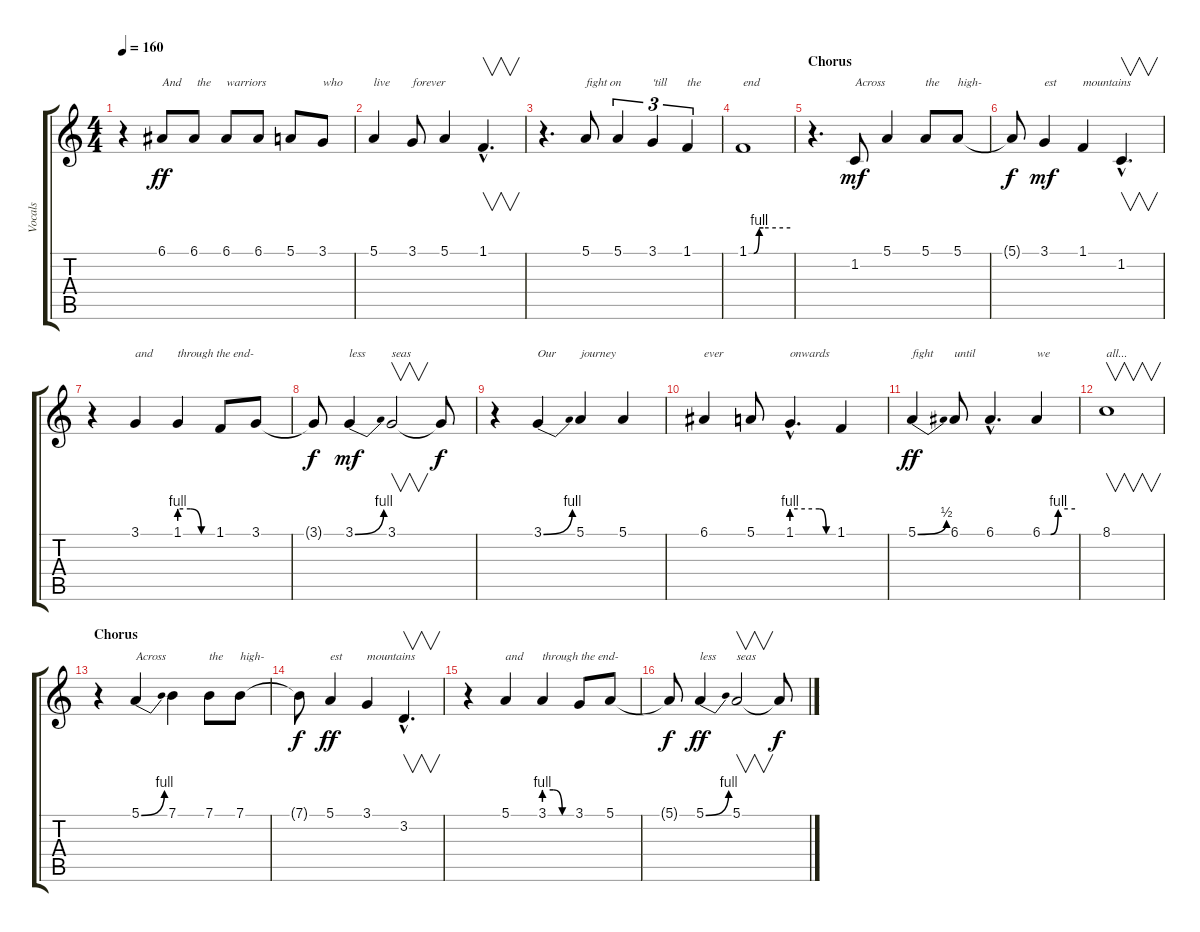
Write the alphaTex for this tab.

\track ("Vocals" "Vocals") {instrument lead2sawtooth}
\staff {score tabs}
\tuning (E4 B3 G3 D3 A2 E2) {hide}
\ts (4 4)
\tempo 160
\clef g2
\ks c
r.4{dy ff} 6.1.8{txt "And"} 6.1.8{txt " the"} 6.1.8{txt "warriors"} 6.1.8 5.1.8 3.1.8{txt "who"} |
5.1.4{txt "live"} 3.1.8{txt "forever"} 5.1.4 1.1{hac}.4{v d} |
r.4{d} 5.1.8{txt "fight on"} 5.1.4{tu (3 2)} 3.1.4{tu (3 2) txt "'till"} 1.1.4{tu (3 2) txt "the"} |
1.1{be (custom 0 0 7 0 15 4 21 4 60 4)}.1{txt "end"} |
\section ("" "Chorus")
r.4{d} 1.2.8{txt "Across" dy mf} 5.1.4 5.1.8{txt "the"} 5.1.8{txt "high-"} |
5.1{t}.8{dy f} 3.1.4{txt "est" dy mf} 1.1.4{txt "mountains"} 1.2{hac}.4{v d} |
r.4 3.1.4{txt "and"} 1.1{be (custom 0 4 20 4 40 0 60 0)}.4{txt "through the end-"} 1.1.8 3.1.8 |
3.1{t}.8{dy f} 3.1{be (bend 0 0 60 4)}.4{txt "less" dy mf} 3.1.2{v txt "seas"} 3.1{t}.8{dy f} |
r.4 3.1{be (bend 0 0 60 4)}.4{txt "Our"} 5.1.4{txt "journey"} 5.1.4 |
6.1.4{txt "ever"} 5.1.8 1.1{be (custom 0 4 40 4 50 0 60 0) hac}.4{d txt "onwards"} 1.1.4 |
5.1{be (bend 0 0 60 2)}.4{txt "fight" dy ff} 6.1.8{txt "until"} 6.1{hac}.4{d} 6.1{be (custom 0 0 15 0 29 4 60 4)}.4{txt "we"} |
8.1.1{v txt "all..."} |
\section ("" "Chorus")
r.4 5.1{be (bend 0 0 60 4)}.4{txt "Across"} 7.1.4 7.1.8{txt "the"} 7.1.8{txt "high-"} |
7.1{t}.8{dy f} 5.1.4{txt "est" dy ff} 3.1.4{txt "mountains"} 3.2{hac}.4{v d} |
r.4 5.1.4{txt "and"} 3.1{be (custom 0 4 20 4 40 0 60 0)}.4{txt "through the end-"} 3.1.8 5.1.8 |
5.1{t}.8{dy f} 5.1{be (bend 0 0 60 4)}.4{txt "less" dy ff} 5.1.2{v txt "seas"} 5.1{t}.8{dy f}
